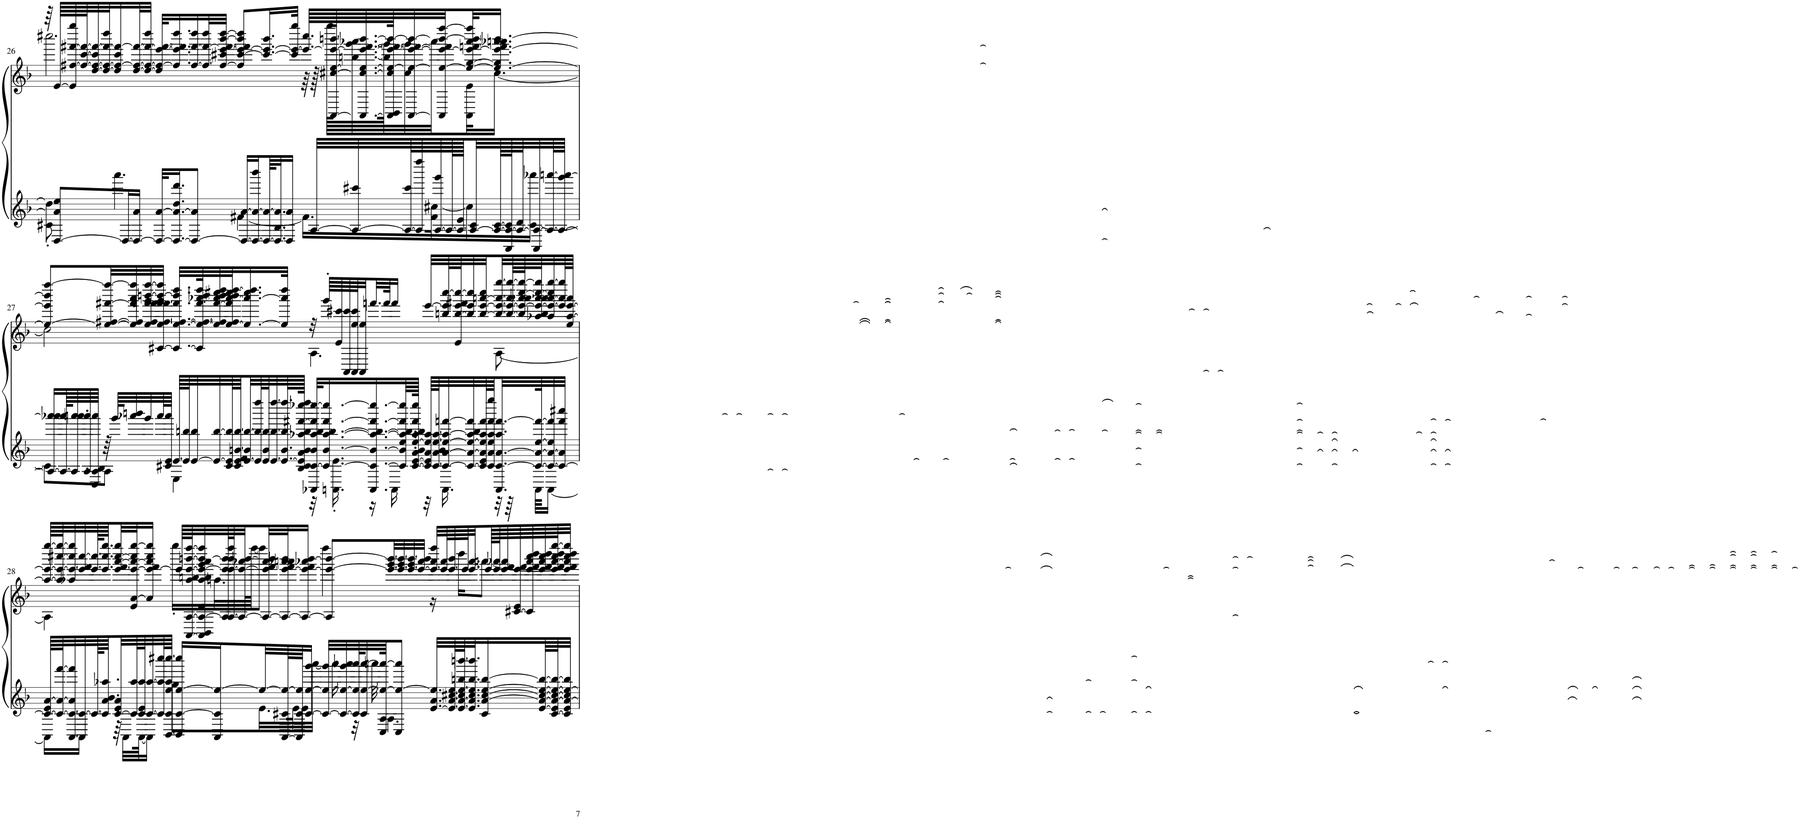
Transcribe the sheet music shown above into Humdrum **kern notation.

**kern	**kern
*part1	*part1
*staff2	*staff1
*I"Piano	*
*I'Pno.	*
!!LO:PB:g=z
*clefG2	*clefG2
*k[b-]	*k[b-]
*M4/4	*M4/4
=26	=26
*^	*^
[8D/ 8a/] 8ee/]L	8c#X\' 8dd\'	64r	2.cccc#X\
.	.	[64e/LLLL	.
.	.	64e/] [64ff#X/ [64fff#X/ 64gggg/	.
.	.	64ff#/_ [64ccc/ 64fff#/_J	.
.	.	[32dd/ 32ff#/_ 32ccc/] 32fff#/_	.
.	.	32dd/_ 32ff#/_ 32fff#/_ 32dddd/J	.
16D/L_	4.aaa\	16dd/] 16ff#/_ 16ccc/ 16fff#/_	.
16D/_ 16a/JJ	.	[32dd/ 32ff#/_ 32fff#/_L	.
.	.	32dd/_ 32ff#/_ 32fff#/_ 32dddd/JJJ	.
32D/_ [32a/KLL	.	32dd/] 32ff#/_ [32eee/ 32fff#/_KLL	.
16.D/_ 16.a/_ 16.dd/ 16.ddd/J	.	16.ff#/_ 16.eee/] 16.fff#/_ 16.dddd/	.
8D/_ 8a/]J	.	16ff#/_ 16fff#/_ 16dddd/	.
.	.	32ff#/_ 32fff#/_ 32dddd/L	.
.	.	32ff#/_ 32ccc#X/ [32eee/ 32fff#/_ [32bbb-/ [32dddd/JJJ	.
16D/_ [16a/LL	[4f#X\	8ff#/] [8ccc#/ 8eee/_ 8fff#/] 8bbb-/] 8dddd/]L	.
16D/_ 16a/_ 16bbb-/	.	.	.
64D/_ 64a/_KL	.	16.ccc#/_ 16.eee/_ 16.bbb-/L	.
32.D/_ 32.B-/ 32.a/_J	.	.	.
16D/] 16a/]JJ	.	.	.
.	.	32ccc#/] 32eee/_ 32gggg/JJk	.
[32A/LLL	16.f#\LL]	64.eee/_ 64.cccc#/LLLL	64r
.	.	.	128r
.	.	[128AA/ [128cc#X/ [128ee/ 128eee/_ [128bbbn/K	128gggg\KLLLL
32A/_ 32ccc#X/	.	64.AA/_ 64.cc#/_ 64.ee/_ 64.eee/_ [64.fff#/ 64.bbb/_	[64.bbn\ [64.ggg\ 64.aaa-X\
.	.	128AA/] 128BB-/ 128cc#/] 128ee/_ 128eee/_ 128fff#/_ 128bbb/_JK	128bb\] 128ggg\]JK
64A/_ 64ccc#/L	.	[32AA/ 32ee/_ 32eee/_ 32fff#/_ 32bbb/_	32cc#\ 32ggg\
64A/_ 64ffff/	.	.	.
64A/_ 64ggg/	32f#\ [32cc#X\K	32AA/] 32ee/_ 32eee/_ 32fff#/] 32bbb/_ [32ffff/	32aaa-\
128A/L_	.	.	.
128A/_ 128e/JJ	.	.	.
32A/_ 32c#/	16cc#\]	32ee/_ [32gg/ 32eee/_ [32fffn/ [32aaa-/ 32bbb/_ 32ffff/]J	32AA\ 32e\J
128A/_ [128c#/LL	.	16.ee/_ 16.gg/] 16.eee/_ 16.fff/] 16.aaa-X/] 16.aaan/ 16.bbb/_JJ	[16.cc#\JJ
128AA/ 128A/_ 128c#/]J	.	.	.
64A/_ 64d/J	.	.	.
32AA/ 32A/_	[16c#\ 16aaa-X\JJ	.	.
64A/_ [64aaan/L	.	.	.
64A/_ 64ggg/ 64aaa/_JJJJ	.	.	.
!!LO:LB:g=z	!!
=27	=27	=27	=27
16A/_ [16aaa-X/ 16aaa/]LL	8c#\L]	8ee/_ 8eee/] 8bbb/] [8ffff/L	2cc#\]
128A/_ 128aaa-/_KLL	.	.	.
64.A/_ 64.aaa-/_ 64.aaan/	.	.	.
64A/_ 64aaa-/_	.	.	.
64C/ 64A/] 64B-/ 64aaa-/]JJJJ	.	.	.
64r	8A\J	32ee/_ [32ff#X/ [32fff#X/ 32ffff/_LL	.
64ggg/KLLL	.	.	.
32aaa-X/ 32bbbn/	.	32ee/_ 32ff#/_ 32fff#/_ 32aaa/ 32ffff/]	.
32ggg/	.	32ee/_ 32ff#/_ [32fffn/ 32fff#/_ [32ggg/ [32bbbn/ [32ffff/	.
[64aaa-/L	.	[32c#X/ 32ee/_ 32ff#/_ 32fff/_ 32fff#/] 32ggg/] 32bbb/_ 32ffff/]JJJ	.
64c#X/ [64e/ 64aaa-/]JJJJ	.	.	.
64e/LLLL_	4E\	32.c#/_ 32.ee/_ 32.ff#/_ 32.fff/_ 32.bbb/_ [32.dddd/LLL	.
64e/_ 64bbn/J	.	.	.
32e/_ 32bb/	.	.	.
.	.	64c#/] 64ee/_ 64ff#/_ 64fff/_ 64aaa-X/ 64bbb/_ 64dddd/_K	.
32e/_ [32bb/	.	32ee/_ 32ff#/_ 32fff/_ [32aaa-/ 32bbb/_ [32cccc#X/ 32dddd/]	.
[64c#/ 64e/_ 64bb/_L	.	32ee/_ 32ff#/] 32fff/] 32aaa-/_ 32bbb/] 32cccc#/] [32dddd/J	.
64c#/] 64e/] 64f/ [64bn/ 64bb/_J	.	.	.
[32e/ 32b/] 32bb/_	.	16.ee/_ 16.aaa-/_ 16.cccc#/ 16.dddd/]	.
64e/_ 64bb/_ 64ffff/L	.	.	.
64e/_ 64b/ 64bb/_J	.	.	.
32e/_ 32bb/_ [32ffff/	.	.	.
64.e/_ 64.b/ 64.bb/_ 64.ffff/_L	.	32ee/] 32aaa-/] 32dddd/JJk	.
128B-/ [128c#/ 128e/] 128a/ [128b/ [128aa-X/ 128bb/_ [128fff#X/ [128eeee-X/ 128ffff/]JJJJk	.	.	.
32AA-X/ 32c#/_ 32b/] 32aa-/_ 32bb/_ 32fff#/] 32eeee-/_KLL	32r	32r	4.A\
16.c#/_ [16.b/ 16.aa-/_ 16.bb/_ [16.fff#/ 16.eeee-/_	16.AAn\' 16.e\'	64ggg'/LLLL	.
.	.	64e/ [64ccc#X/	.
.	.	[64AA/ 64ccc#/_	.
.	.	64AA/_ 64ee/ 64ccc#/]J	.
.	.	32AA/] 32ee/	.
16.AA/ 16.c#/_ 16.b/_ 16.aa-/_ 16.bb/_ 16.fff#/_ 16.eeee-/_	16r	32.fffn/	.
.	.	64fff/JK	.
.	16AA\	16fff/JJ	.
64.c#/_ 64.b/_ 64.ee/ 64.aa-/_ 64.bb/_ 64.fff#/_ 64.eeee-/_LL	.	.	.
128c#/_ [128e/ [128a/ 128b/] [128ee/ 128aa-/_ 128bb/] 128fff#/] 128eeee-/]JJJJk	.	.	.
64c#/_ 64e/] 64a/_ 64ee/_ 64aa-/_LLLL	32r	[32eee/LLL	.
64c#/_ 64a/_ 64b/ 64ee/_ 64aa-/_J	.	.	.
32c#/_ 32a/_ 32ee/_ 32aa-/_ [32fffn/	16.AA\	[64bbn/ 64eee/_ [64cccc#/L	.
.	.	64e/ 64bb/_ 64eee/_ 64fff#X/ 64cccc#/_J	.
32c#/_ 32a/_ 32ee/_ 32aa-/_ 32bb/ 32fff/]	.	32bb/] 32eee/_ 32cccc#/_	.
64c#/_ 64e/ 64a/_ 64ee/_ 64aa-/_ [64fff/L	.	[32bb/ 32eee/_ [32aaan/ 32cccc#/]	.
64c#/_ 64a/_ 64ee/] 64aa-/] 64fff/_ 64gggg/J	.	.	.
32.AA/ 32.c#/_ 32.a/_ 32.aa-/ 32.fff/_	32r	32bb/_ 32eee/_ 32aaa/_ [32gggg/	[8A\
.	64r	128bb/_ 128eee/_ 128aaa/_ 128gggg/_LL	.
.	.	128bb/_ 128eee/_ [128aaa-X/ 128aaa/_ [128cccc#/ 128gggg/_J	.
64c#/_ 64a/_ [64ee/ 64fff/_K	64AA\KKLL	[64aa-X/ 64bb/] 64eee/_ 64aaa-/] 64aaa/_ 64cccc#/_ 64gggg/]J	.
32c#/_ 32a/_ 32ee/] 32fff/_	[16AA\JJ	32aa-/] 32eee/_ 32aaa/_ 32cccc#/] [32gggg/	.
32c#/_ 32a/] 32fff/] 32cccc#X/JJJ	.	64eee/_ 64aaa/_ 64gggg/]L	.
.	.	64ee/ [64aa-/ 64eee/_ 64aaa/]JJJJ	.
!!LO:LB:g=z	!!
=28	=28	=28	=28
64c#/_ 64e/ [64a/LLLL	16AA\LL]	64aa-/_ 64eee/_ [64gggg/LLLL	4A\]
64c#/_ 64a/_ [64fff/J	.	64aa-/] 64eee/_ [64cccc#X/ 64gggg/_J	.
[32AA/ 32c#/_ 32a/] 32fff/]	.	32aa-X/ 32eee/_ 32cccc#/] 32gggg/]	.
32AA/] 32c#/_	16AA\JJ	32eee/_ 32fff/ [32cccc#/	.
128c#/KL_	.	128eee/_ 128cccc#/_KL	.
64.c#/_ [64.a/ 64.b-/ 64.aa-X/J	.	64.eee/_ 64.cccc#/_ 64.gggg/J	.
32c#/_ 32e/ 32a/]	64r	32eee/_ 32fff/ [32aaa/ 32cccc#/_ 32gggg/	.
.	32AA\LLL	.	.
64c#/_ [64aa-/L	.	32e/ [32a/ 32eee/_ 32aaa/_ 32cccc#/] [32gggg/J	.
64c#/_ 64e/ 64aa-/]J	[64AA\JK	.	.
32c#/_ [32aa-/	16AA\JJ]	16a/] 16eee/_ 16fff/ 16aaa/] 16cccc#/ 16gggg/]JJ	.
64c#/_ 64aa-/_ [64cccc#X/L	.	.	.
[64BB-/ 64c#/_ [64ee/ 64aa-/] 64cccc#/_JJJJ	.	.	.
16BB-/] 16c#/_ 16ee/_ 16cccc#/]LL	8gg\L	64eee/LLLL_	16gggg'\LL
.	.	[64AA/ [64A/ [64aa-/ [64bbn/ 64eee/_ [64bbbn/ [64ffff/J	.
.	.	32AA/] 32BB-/ 32A/_ 32e/ 32aa-/] 32bb/] 32eee/_ 32ggg/ 32aaa/ 32bbb/_ 32ffff/]	.
16AA/ 16c#/] 16ee/_	.	64A/_ 64eee/_ 64bbb/_L	32.aan\L
.	.	64A/_ 64eee/_ 64bbb/_ 64ffff/J	.
.	.	32A/_ 32eee/_ 32aaa-X/ 32bbb/_	.
.	.	.	[64ffff\JJK
32ee/L_	32.e\LL	32A/_ 32eee/_ [32fff/ [32aaa-/ 32bbb/_	8ffff\J]
[64AA/ 64c#X/ 64ee/_L	.	32A/_ 32eee/_ 32fff/_ 32aaa-X/] 32aaan/ 32bbb/_J	.
64AA/] [64c#/ 64ee/_JJ	[64e\K	.	.
16c#/_ 16ee/_ 16ggg/JJ	32e\]	16A/_ 16eee/_ 16fff/] 16aaa-X/ 16bbb/_JJ	.
.	[32aaa\JJJ	.	.
32c#/_ 32ee/_ 32ggg/LLL	16aaa\]	8A/] 8eee/_ 8bbb/_L	4ffff\
32c#/_ 32ee/_ 32ggg/ [32aaa-X/	.	.	.
64c#/] 64ee/_ 64aaa-/_K	32r	.	.
32c#/ 32ee/_ 32aaa-/_	.	.	.
.	32aaan\	.	.
[64C/ 64A/ 64ee/_ 64aaa-/_JJK	.	.	.
8C/] 8ee/_ 8aaa-/]J	4.A\	32eee/_ 32ggg/ 32bbb/_LL	.
.	.	32eee/_ 32ggg/ 32bbb/_	.
.	.	32eee/_ 32ggg/ 32bbb/_	.
.	.	32eee/_ [32aaa-/ 32bbb/]JJJ	.
[32.e/ [32.a/ 32.ee/_LLL	.	32eee/_ 32aaa-/] 32ffff/LLL	16r
.	.	64eee/_ 64aaa-/L	.
64e/_ 64a/_ [64cc#X/ 64ee/_L	.	64eee/_ 64bbb/	.
64e/_ 64a/_ 64cc#/] 64ee/_ 64bbn/ [64bbbn/J	.	64eee/J_	16dddd\KL
32.e/] 32.a/_ 32.cc#/ 32.ee/_ [32.bb/ 32.bbb/]J	.	32.eee/_ 32.aaa-/	.
16c#/ 16a/_ [16cc#/ 16ee/_ 16bb/_	.	128eee/LL_	[8aaan\J
.	.	128eee/_ 128aaa-X/J	.
.	.	64eee/_ [64fff/ 64aaa-/	.
.	.	[64c#X/ 64e/ 64eee/_ 64fff/_	.
.	.	64c#/] 64eee/_ 64fff/_ 64aaa-/ [64cccc#/ [64dddd/	.
[64e/ 64a/_ 64cc#/_ 64ee/_ 64bb/_LL	.	64eee/_ 64fff/_ 64aaa-/ 64cccc#/_ 64dddd/_	.
[64c#/ 64e/] 64a/_ 64cc#/_ 64ee/_ 64bb/_J	.	64eee/_ 64fff/_ [64aaa-/ 64cccc#/] 64dddd/_ [64gggg/J	.
32c#/] 32e/ 32a/_ 32cc#/] 32ee/_ 32bb/]JJJ	.	32eee/_ 32fff/] 32aaa-/] 32cccc#/ 32dddd/] 32gggg/]JJJ	.
*v	*v	*	*
*	*v	*v
=	=
*-	*-
